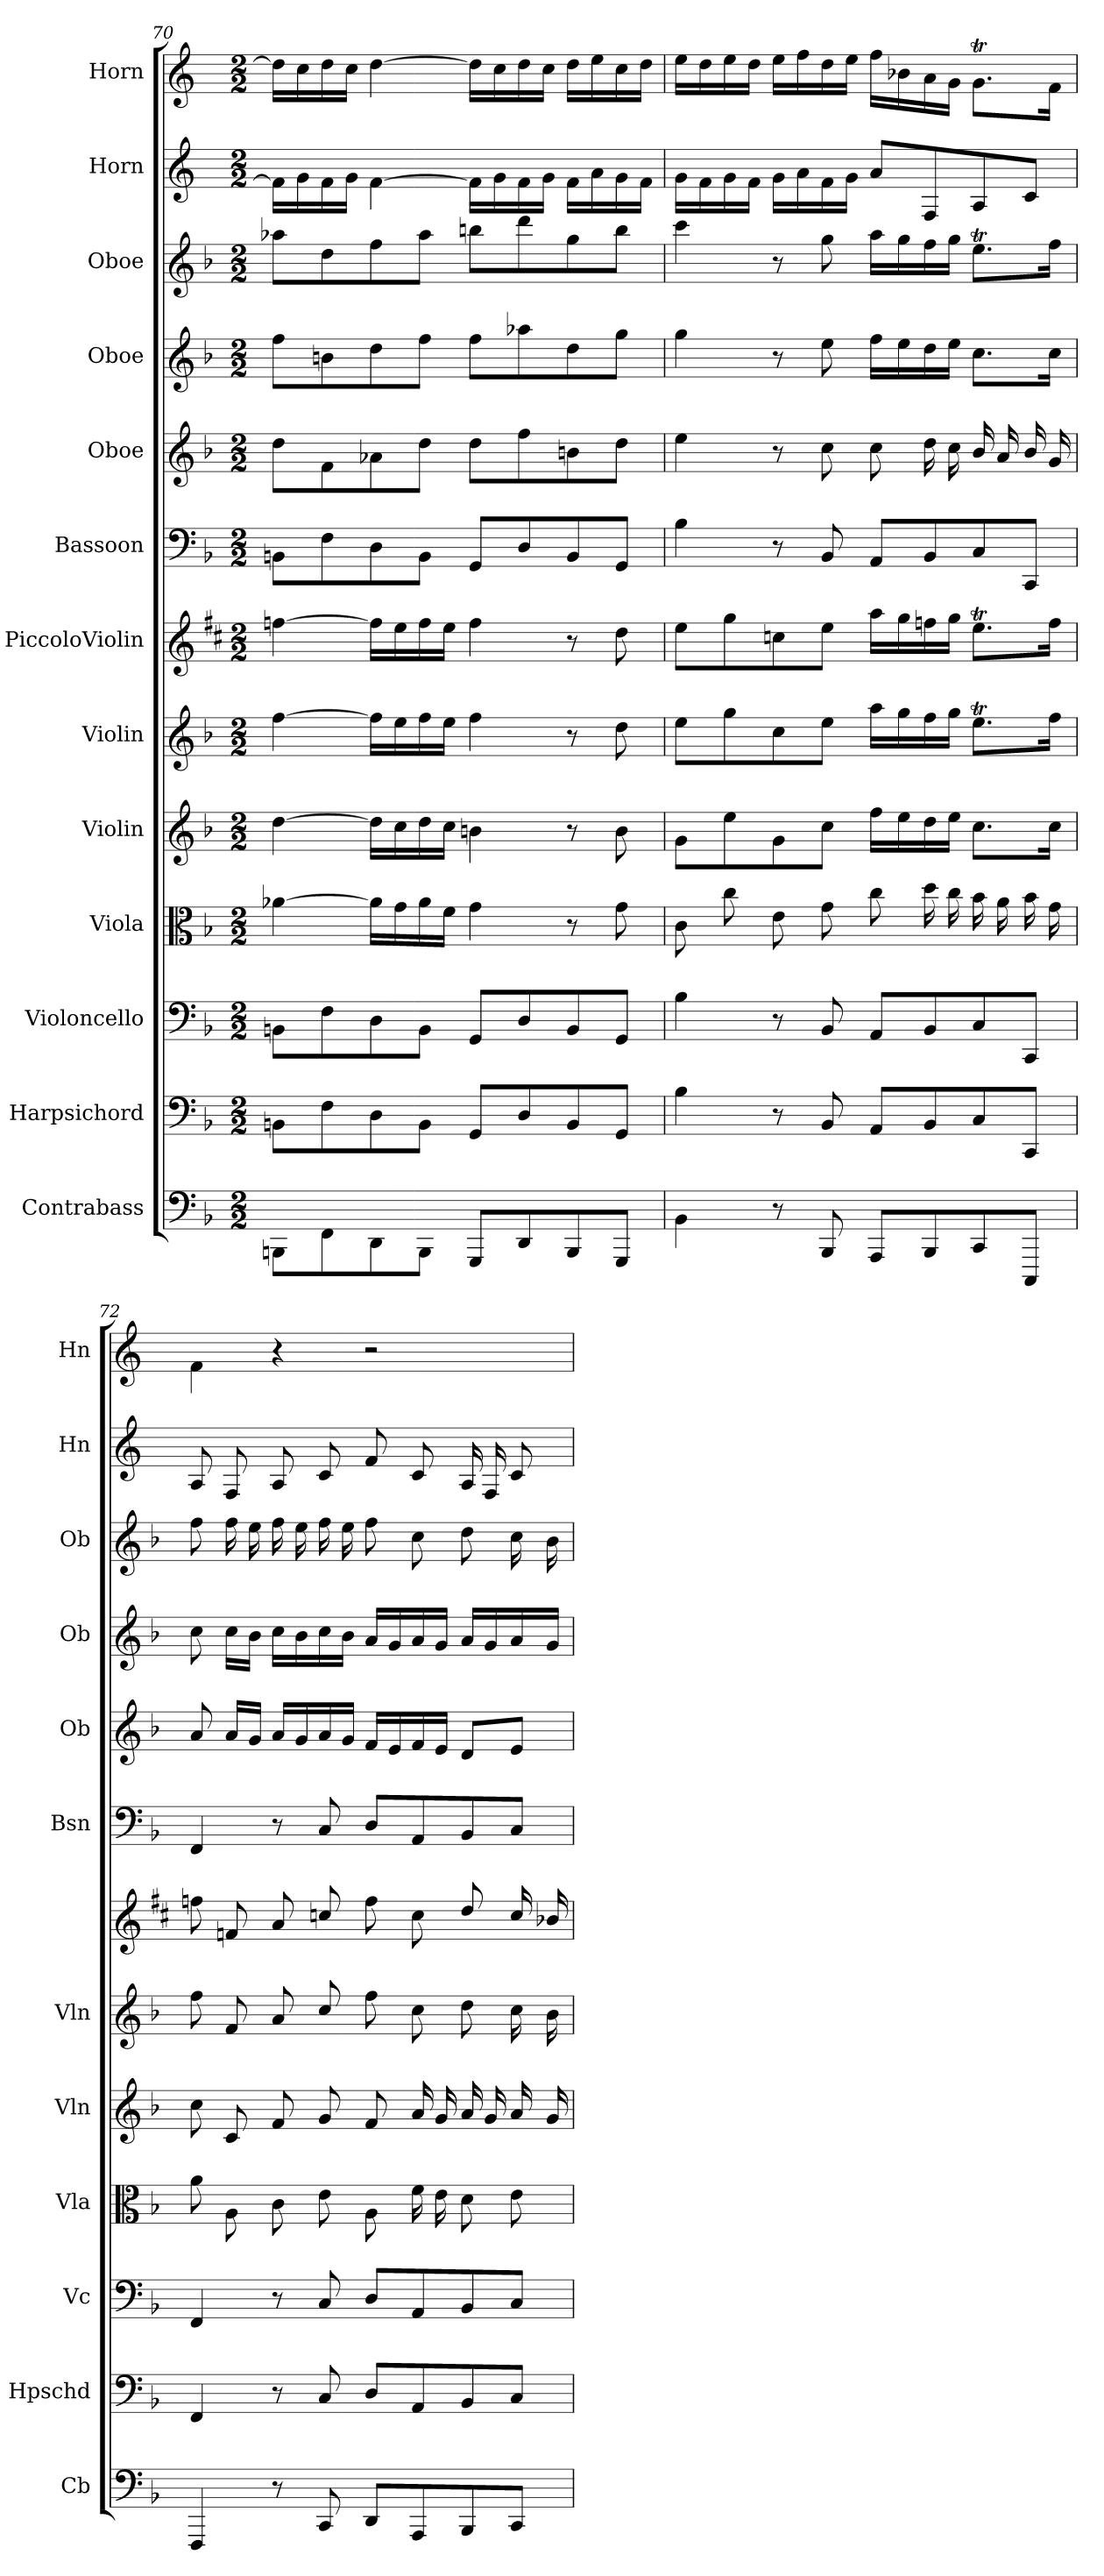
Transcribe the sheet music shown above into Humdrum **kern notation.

**kern	**kern	**kern	**kern	**kern	**kern	**kern	**kern	**kern	**kern	**kern	**kern	**kern
*part13	*part12	*part11	*part10	*part9	*part8	*part7	*part6	*part5	*part4	*part3	*part2	*part1
*staff13	*staff12	*staff11	*staff10	*staff9	*staff8	*staff7	*staff6	*staff5	*staff4	*staff3	*staff2	*staff1
*I"Contrabass	*I"Harpsichord	*I"Violoncello	*I"Viola	*I"Violin	*I"Violin	*I"PiccoloViolin	*I"Bassoon	*I"Oboe	*I"Oboe	*I"Oboe	*I"Horn	*I"Horn
*I'Cb	*I'Hpschd	*I'Vc	*I'Vla	*I'Vln	*I'Vln	*	*I'Bsn	*I'Ob	*I'Ob	*I'Ob	*I'Hn	*I'Hn
*clefF4	*clefF4	*clefF4	*clefC3	*clefG2	*clefG2	*clefG2	*clefF4	*clefG2	*clefG2	*clefG2	*clefG2	*clefG2
*k[b-]	*k[b-]	*k[b-]	*k[b-]	*k[b-]	*k[b-]	*k[f#c#]	*k[b-]	*k[b-]	*k[b-]	*k[b-]	*k[]	*k[]
*M2/2	*M2/2	*M2/2	*M2/2	*M2/2	*M2/2	*M2/2	*M2/2	*M2/2	*M2/2	*M2/2	*M2/2	*M2/2
=70	=70	=70	=70	=70	=70	=70	=70	=70	=70	=70	=70	=70
8BBBn\L	8BBn\L	8BBn\L	[4a-X\	[4dd\	[4ff\	[4ffn\	8BBn\L	8dd\L	8ff\L	8aa-X\L	16f\LL]	16dd\LL]
.	.	.	.	.	.	.	.	.	.	.	16g\	16cc\
8FF\	8F\	8F\	.	.	.	.	8F\	8f\	8bn\	8dd\	16f\	16dd\
.	.	.	.	.	.	.	.	.	.	.	16g\JJ	16cc\JJ
8DD\	8D\	8D\	16a-\LL]	16dd\LL]	16ff\LL]	16ff\LL]	8D\	8a-X\	8dd\	8ff\	[4f\	[4dd\
.	.	.	16g\	16cc\	16ee\	16ee\	.	.	.	.	.	.
8BBB\J	8BB\J	8BB\J	16a-\	16dd\	16ff\	16ff\	8BB\J	8dd\J	8ff\J	8aa-\J	.	.
.	.	.	16f\JJ	16cc\JJ	16ee\JJ	16ee\JJ	.	.	.	.	.	.
8GGG/L	8GG/L	8GG/L	4g\	4bn\	4ff\	4ff\	8GG/L	8dd\L	8ff\L	8bbn\L	16f\LL]	16dd\LL]
.	.	.	.	.	.	.	.	.	.	.	16g\	16cc\
8DD/	8D/	8D/	.	.	.	.	8D/	8ff\	8aa-X\	8ddd\	16f\	16dd\
.	.	.	.	.	.	.	.	.	.	.	16g\JJ	16cc\JJ
8BBB/	8BB/	8BB/	8r	8r	8r	8r	8BB/	8bn\	8dd\	8gg\	16f\LL	16dd\LL
.	.	.	.	.	.	.	.	.	.	.	16a\	16ee\
8GGG/J	8GG/J	8GG/J	8g\	8b\	8dd\	8dd\	8GG/J	8dd\J	8gg\J	8bb\J	16g\	16cc\
.	.	.	.	.	.	.	.	.	.	.	16f\JJ	16dd\JJ
=71	=71	=71	=71	=71	=71	=71	=71	=71	=71	=71	=71	=71
4BB-\	4B-\	4B-\	8c\	8g\L	8ee\L	8ee\L	4B-\	4ee\	4gg\	4ccc\	16g\LL	16ee\LL
.	.	.	.	.	.	.	.	.	.	.	16f\	16dd\
.	.	.	8cc\	8ee\	8gg\	8gg\	.	.	.	.	16g\	16ee\
.	.	.	.	.	.	.	.	.	.	.	16f\JJ	16dd\JJ
8r	8r	8r	8e\	8g\	8cc\	8ccn\	8r	8r	8r	8r	16g\LL	16ee\LL
.	.	.	.	.	.	.	.	.	.	.	16a\	16ff\
8BBB-/	8BB-/	8BB-/	8g\	8cc\J	8ee\J	8ee\J	8BB-/	8cc\	8ee\	8gg\	16f\	16dd\
.	.	.	.	.	.	.	.	.	.	.	16g\JJ	16ee\JJ
8AAA/L	8AA/L	8AA/L	8cc\	16ff\LL	16aa\LL	16aa\LL	8AA/L	8cc\	16ff\LL	16aa\LL	8a/L	16ff\LL
.	.	.	.	16ee\	16gg\	16gg\	.	.	16ee\	16gg\	.	16b-X\
8BBB-/	8BB-/	8BB-/	16dd\	16dd\	16ff\	16ffn\	8BB-/	16dd\	16dd\	16ff\	8F/	16a\
.	.	.	16cc\	16ee\JJ	16gg\JJ	16gg\JJ	.	16cc\	16ee\JJ	16gg\JJ	.	16g\JJ
8CC/	8C/	8C/	16b-\	8.cc\L	8.eet\L	8.eet\L	8C/	16b-/	8.cc\L	8.eet\L	8A/	8.gT\L
.	.	.	16a\	.	.	.	.	16a/	.	.	.	.
8CCC/J	8CC/J	8CC/J	16b-\	.	.	.	8CC/J	16b-/	.	.	8c/J	.
.	.	.	16g\	16cc\Jk	16ff\Jk	16ff\Jk	.	16g/	16cc\Jk	16ff\Jk	.	16f\Jk
=72	=72	=72	=72	=72	=72	=72	=72	=72	=72	=72	=72	=72
4FFF/	4FF/	4FF/	8a\	8cc\	8ff\	8ffn\	4FF/	8a/	8cc\	8ff\	8A/	4f\
.	.	.	8A\	8c/	8f/	8fn/	.	16a/LL	16cc\LL	16ff\	8F/	.
.	.	.	.	.	.	.	.	16g/JJ	16b-\JJ	16ee\	.	.
8r	8r	8r	8c\	8f/	8a/	8a/	8r	16a/LL	16cc\LL	16ff\	8A/	4r
.	.	.	.	.	.	.	.	16g/	16b-\	16ee\	.	.
8CC/	8C/	8C/	8e\	8g/	8cc/	8ccn/	8C/	16a/	16cc\	16ff\	8c/	.
.	.	.	.	.	.	.	.	16g/JJ	16b-\JJ	16ee\	.	.
8DD/L	8D/L	8D/L	8A\	8f/	8ff\	8ff\	8D/L	16f/LL	16a/LL	8ff\	8f/	2r
.	.	.	.	.	.	.	.	16e/	16g/	.	.	.
8AAA/	8AA/	8AA/	16f\	16a/	8cc\	8cc\	8AA/	16f/	16a/	8cc\	8c/	.
.	.	.	16e\	16g/	.	.	.	16e/JJ	16g/JJ	.	.	.
8BBB-/	8BB-/	8BB-/	8d\	16a/	8dd\	8dd/	8BB-/	8d/L	16a/LL	8dd\	16A/	.
.	.	.	.	16g/	.	.	.	.	16g/	.	16F/	.
8CC/J	8C/J	8C/J	8e\	16a/	16cc\	16cc/	8C/J	8e/J	16a/	16cc\	8c/	.
.	.	.	.	16g/	16b-\	16b-X/	.	.	16g/JJ	16b-\	.	.
=	=	=	=	=	=	=	=	=	=	=	=	=
*-	*-	*-	*-	*-	*-	*-	*-	*-	*-	*-	*-	*-
